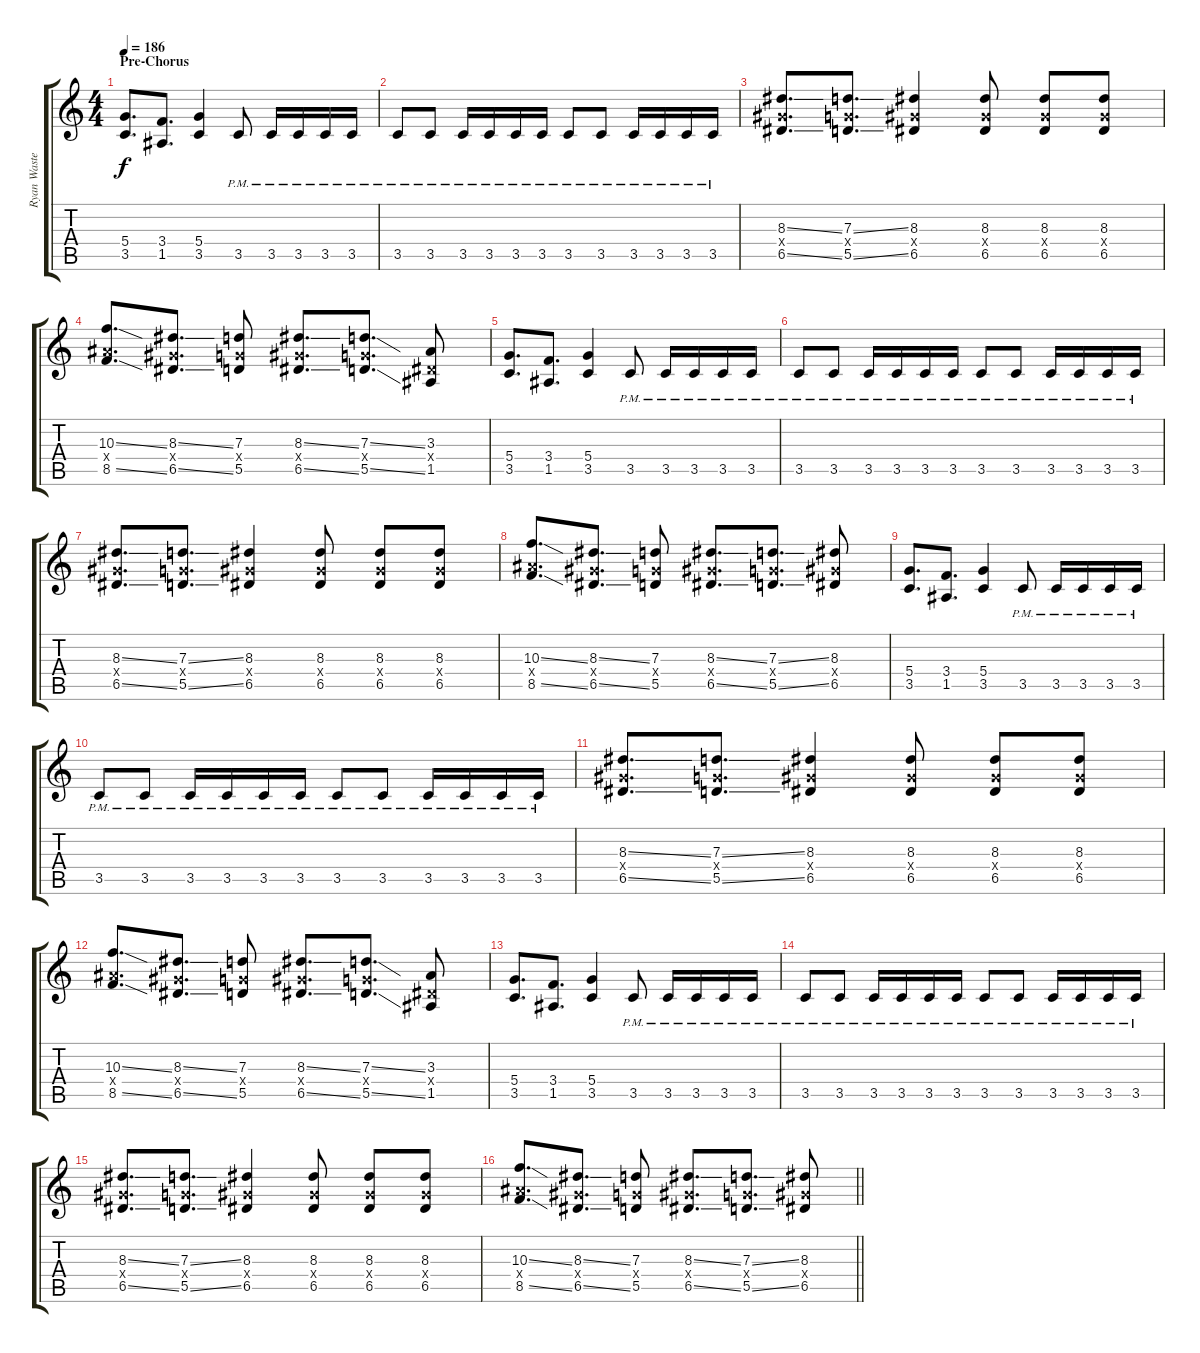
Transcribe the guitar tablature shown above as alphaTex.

\track ("Ryan Waste (Left)" "Ryan Waste") {instrument distortionguitar}
\staff {score tabs}
\tuning (E4 B3 G3 D3 A2 E2) {hide}
\ts (4 4)
\section ("" "Pre-Chorus")
\tempo 186
\clef g2
\ks c
(5.4 3.5).8{d dy f instrument distortionguitar} (3.4 1.5).8{d} (5.4 3.5).4 3.5{pm}.8 3.5{pm}.16 3.5{pm}.16 3.5{pm}.16 3.5{pm}.16 |
3.5{pm}.8 3.5{pm}.8 3.5{pm}.16 3.5{pm}.16 3.5{pm}.16 3.5{pm}.16 3.5{pm}.8 3.5{pm}.8 3.5{pm}.16 3.5{pm}.16 3.5{pm}.16 3.5{pm}.16 |
(8.3{ss} 6.4{x} 6.5{ss}).8{d} (7.3{ss} 5.4{x} 5.5{ss}).8{d} (8.3 6.4{x} 6.5).4 (8.3 6.4{x} 6.5).8 (8.3 6.4{x} 6.5).8 (8.3 6.4{x} 6.5).8 |
(10.3{ss} 8.4{x} 8.5{ss}).8{d} (8.3{ss} 6.4{x} 6.5{ss}).8{d} (7.3 5.4{x} 5.5).8 (8.3{ss} 6.4{x} 6.5{ss}).8{d} (7.3{ss} 5.4{x} 5.5{ss}).8{d} (3.3 1.4{x} 1.5).8 |
(5.4 3.5).8{d} (3.4 1.5).8{d} (5.4 3.5).4 3.5{pm}.8 3.5{pm}.16 3.5{pm}.16 3.5{pm}.16 3.5{pm}.16 |
3.5{pm}.8 3.5{pm}.8 3.5{pm}.16 3.5{pm}.16 3.5{pm}.16 3.5{pm}.16 3.5{pm}.8 3.5{pm}.8 3.5{pm}.16 3.5{pm}.16 3.5{pm}.16 3.5{pm}.16 |
(8.3{ss} 6.4{x} 6.5{ss}).8{d} (7.3{ss} 5.4{x} 5.5{ss}).8{d} (8.3 6.4{x} 6.5).4 (8.3 6.4{x} 6.5).8 (8.3 6.4{x} 6.5).8 (8.3 6.4{x} 6.5).8 |
(10.3{ss} 8.4{x} 8.5{ss}).8{d} (8.3{ss} 6.4{x} 6.5{ss}).8{d} (7.3 5.4{x} 5.5).8 (8.3{ss} 6.4{x} 6.5{ss}).8{d} (7.3{ss} 5.4{x} 5.5{ss}).8{d} (8.3 6.4{x} 6.5).8 |
(5.4 3.5).8{d} (3.4 1.5).8{d} (5.4 3.5).4 3.5{pm}.8 3.5{pm}.16 3.5{pm}.16 3.5{pm}.16 3.5{pm}.16 |
3.5{pm}.8 3.5{pm}.8 3.5{pm}.16 3.5{pm}.16 3.5{pm}.16 3.5{pm}.16 3.5{pm}.8 3.5{pm}.8 3.5{pm}.16 3.5{pm}.16 3.5{pm}.16 3.5{pm}.16 |
(8.3{ss} 6.4{x} 6.5{ss}).8{d} (7.3{ss} 5.4{x} 5.5{ss}).8{d} (8.3 6.4{x} 6.5).4 (8.3 6.4{x} 6.5).8 (8.3 6.4{x} 6.5).8 (8.3 6.4{x} 6.5).8 |
(10.3{ss} 8.4{x} 8.5{ss}).8{d} (8.3{ss} 6.4{x} 6.5{ss}).8{d} (7.3 5.4{x} 5.5).8 (8.3{ss} 6.4{x} 6.5{ss}).8{d} (7.3{ss} 5.4{x} 5.5{ss}).8{d} (3.3 1.4{x} 1.5).8 |
(5.4 3.5).8{d} (3.4 1.5).8{d} (5.4 3.5).4 3.5{pm}.8 3.5{pm}.16 3.5{pm}.16 3.5{pm}.16 3.5{pm}.16 |
3.5{pm}.8 3.5{pm}.8 3.5{pm}.16 3.5{pm}.16 3.5{pm}.16 3.5{pm}.16 3.5{pm}.8 3.5{pm}.8 3.5{pm}.16 3.5{pm}.16 3.5{pm}.16 3.5{pm}.16 |
(8.3{ss} 6.4{x} 6.5{ss}).8{d} (7.3{ss} 5.4{x} 5.5{ss}).8{d} (8.3 6.4{x} 6.5).4 (8.3 6.4{x} 6.5).8 (8.3 6.4{x} 6.5).8 (8.3 6.4{x} 6.5).8 |
\barLineRight lightlight
(10.3{ss} 8.4{x} 8.5{ss}).8{d} (8.3{ss} 6.4{x} 6.5{ss}).8{d} (7.3 5.4{x} 5.5).8 (8.3{ss} 6.4{x} 6.5{ss}).8{d} (7.3{ss} 5.4{x} 5.5{ss}).8{d} (8.3 6.4{x} 6.5).8
